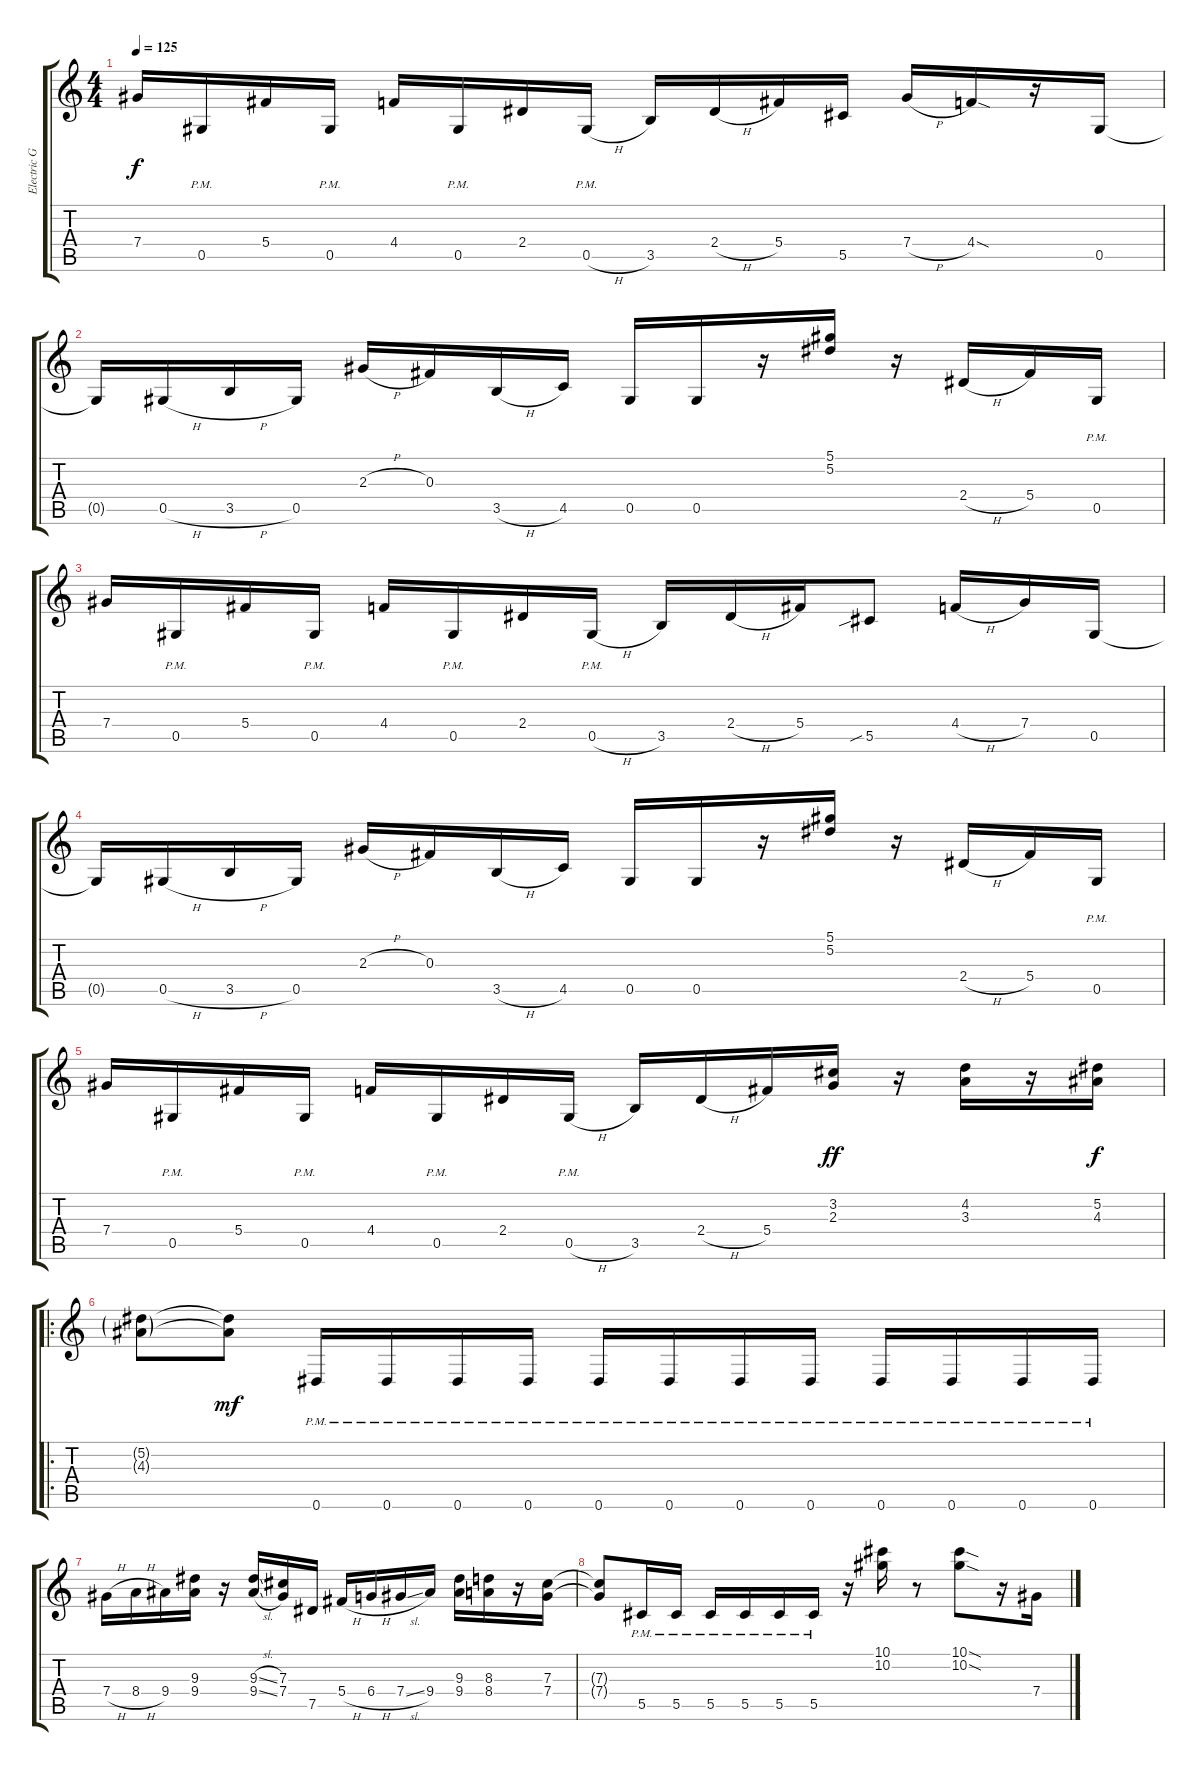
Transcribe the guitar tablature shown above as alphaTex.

\track ("Electric Guitar" "Electric G") {instrument distortionguitar}
\staff {score tabs}
\tuning (Eb4 Bb3 Gb3 Db3 Ab2 Eb2) {hide}
\ts (4 4)
\tempo 125
\clef g2
\ks c
7.4.16{dy f} 0.5{pm}.16 5.4.16 0.5{pm}.16 4.4.16 0.5{pm}.16 2.4.16 0.5{h pm}.16 3.5.16 2.4{h}.16 5.4.16 5.5.16 7.4{h}.16 4.4{sod}.16 r.16 0.5.16 |
0.5{t}.16 0.5{h}.16 3.5{h}.16 0.5.16 2.3{h}.16 0.3.16 3.5{h}.16 4.5.16 0.5.16 0.5.16 r.16 (5.1 5.2).16 r.16 2.4{h}.16 5.4.16 0.5{pm}.16 |
7.4.16 0.5{pm}.16 5.4.16 0.5{pm}.16 4.4.16 0.5{pm}.16 2.4.16 0.5{h pm}.16 3.5.16 2.4{h}.16 5.4.16 5.5{sib}.8 4.4{h}.16 7.4.16 0.5.16 |
0.5{t}.16 0.5{h}.16 3.5{h}.16 0.5.16 2.3{h}.16 0.3.16 3.5{h}.16 4.5.16 0.5.16 0.5.16 r.16 (5.1 5.2).16 r.16 2.4{h}.16 5.4.16 0.5{pm}.16 |
7.4.16 0.5{pm}.16 5.4.16 0.5{pm}.16 4.4.16 0.5{pm}.16 2.4.16 0.5{h pm}.16 3.5.16 2.4{h}.16 5.4.16 (3.2 2.3).16{dy ff} r.16 (4.2 3.3).16 r.16 (5.2 4.3).16{dy f} |
\ro
(5.2{g} 4.3{g}).8 (5.2{t} 4.3{t}).8{dy mf} 0.6{pm}.16 0.6{pm}.16 0.6{pm}.16 0.6{pm}.16 0.6{pm}.16 0.6{pm}.16 0.6{pm}.16 0.6{pm}.16 0.6{pm}.16 0.6{pm}.16 0.6{pm}.16 0.6{pm}.16 |
7.4{h}.16 8.4{h}.16 9.4.16 (9.3 9.4).16 r.16 (9.3{sl} 9.4{sl}).16 (7.3 7.4).16 7.5.16 5.4{h}.16 6.4{h}.16 7.4{sl}.16 9.4.16 (9.3 9.4).16 (8.3 8.4).16 r.16 (7.3 7.4).16 |
(7.3{t} 7.4{t}).8 5.5{pm}.16 5.5{pm}.16 5.5{pm}.16 5.5{pm}.16 5.5{pm}.16 5.5{pm}.16 r.16 (10.1 10.2).16 r.8 (10.1{sod} 10.2{sod}).8 r.16 7.4.16
